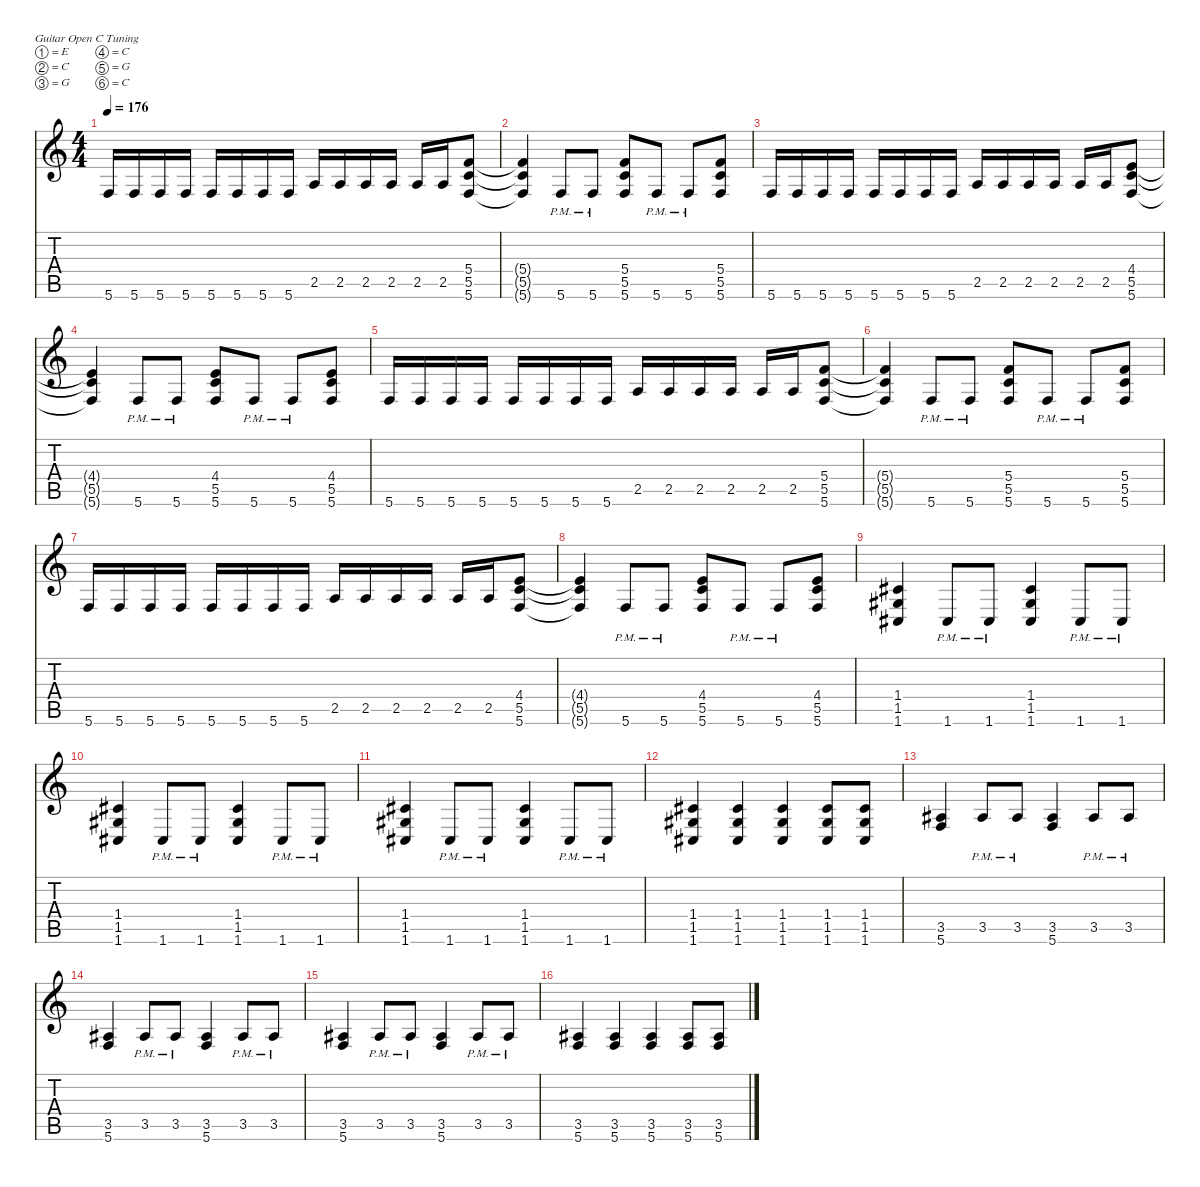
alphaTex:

\defaultSystemsLayout 4
\hideDynamics
\bracketExtendMode nobrackets
\singleTrackTrackNamePolicy hidden
\multiTrackTrackNamePolicy hidden
\firstSystemTrackNameMode fullname
\firstSystemTrackNameOrientation horizontal
\otherSystemsTrackNameOrientation horizontal
\track ("Guitar 1" "dist.guit.") {mute instrument distortionguitar}
\staff {score tabs}
\tuning (E4 C4 G3 C3 G2 C2)
\ts (4 4)
\tempo 176
\clef g2
\ks c
5.6.16{dy f beam Up} 5.6.16{beam Up} 5.6.16{beam Up} 5.6.16{beam Up} 5.6.16{beam Up} 5.6.16{beam Up} 5.6.16{beam Up} 5.6.16{beam Up} 2.5.16{beam Up} 2.5.16{beam Up} 2.5.16{beam Up} 2.5.16{beam Up} 2.5.16{beam Up} 2.5.16{beam Up} (5.4 5.5 5.6).8{beam Up} |
(5.4{t} 5.5{t} 5.6{t}).4{dy mf beam Up} 5.6{pm}.8{dy f beam Up} 5.6{pm}.8{beam Up} (5.4 5.5 5.6).8{beam Up} 5.6{pm}.8{beam Up} 5.6{pm}.8{beam Up} (5.4 5.5 5.6).8{beam Up} |
5.6.16{beam Up} 5.6.16{beam Up} 5.6.16{beam Up} 5.6.16{beam Up} 5.6.16{beam Up} 5.6.16{beam Up} 5.6.16{beam Up} 5.6.16{beam Up} 2.5.16{beam Up} 2.5.16{beam Up} 2.5.16{beam Up} 2.5.16{beam Up} 2.5.16{beam Up} 2.5.16{beam Up} (4.4 5.5 5.6).8{beam Up} |
(4.4{t} 5.5{t} 5.6{t}).4{dy mf beam Up} 5.6{pm}.8{dy f beam Up} 5.6{pm}.8{beam Up} (4.4 5.5 5.6).8{beam Up} 5.6{pm}.8{beam Up} 5.6{pm}.8{beam Up} (4.4 5.5 5.6).8{beam Up} |
5.6.16{beam Up} 5.6.16{beam Up} 5.6.16{beam Up} 5.6.16{beam Up} 5.6.16{beam Up} 5.6.16{beam Up} 5.6.16{beam Up} 5.6.16{beam Up} 2.5.16{beam Up} 2.5.16{beam Up} 2.5.16{beam Up} 2.5.16{beam Up} 2.5.16{beam Up} 2.5.16{beam Up} (5.4 5.5 5.6).8{beam Up} |
(5.4{t} 5.5{t} 5.6{t}).4{dy mf beam Up} 5.6{pm}.8{dy f beam Up} 5.6{pm}.8{beam Up} (5.4 5.5 5.6).8{beam Up} 5.6{pm}.8{beam Up} 5.6{pm}.8{beam Up} (5.4 5.5 5.6).8{beam Up} |
5.6.16{beam Up} 5.6.16{beam Up} 5.6.16{beam Up} 5.6.16{beam Up} 5.6.16{beam Up} 5.6.16{beam Up} 5.6.16{beam Up} 5.6.16{beam Up} 2.5.16{beam Up} 2.5.16{beam Up} 2.5.16{beam Up} 2.5.16{beam Up} 2.5.16{beam Up} 2.5.16{beam Up} (4.4 5.5 5.6).8{beam Up} |
(4.4{t} 5.5{t} 5.6{t}).4{dy mf beam Up} 5.6{pm}.8{dy f beam Up} 5.6{pm}.8{beam Up} (4.4 5.5 5.6).8{beam Up} 5.6{pm}.8{beam Up} 5.6{pm}.8{beam Up} (4.4 5.5 5.6).8{beam Up} |
(1.4{acc #} 1.5{acc #} 1.6{acc #}).4{beam Up} 1.6{pm acc #}.8{beam Up} 1.6{pm acc #}.8{beam Up} (1.4{acc #} 1.5{acc #} 1.6{acc #}).4{beam Up} 1.6{pm acc #}.8{beam Up} 1.6{pm acc #}.8{beam Up} |
(1.4{acc #} 1.5{acc #} 1.6{acc #}).4{beam Up} 1.6{pm acc #}.8{beam Up} 1.6{pm acc #}.8{beam Up} (1.4{acc #} 1.5{acc #} 1.6{acc #}).4{beam Up} 1.6{pm acc #}.8{beam Up} 1.6{pm acc #}.8{beam Up} |
(1.4{acc #} 1.5{acc #} 1.6{acc #}).4{beam Up} 1.6{pm acc #}.8{beam Up} 1.6{pm acc #}.8{beam Up} (1.4{acc #} 1.5{acc #} 1.6{acc #}).4{beam Up} 1.6{pm acc #}.8{beam Up} 1.6{pm acc #}.8{beam Up} |
(1.4{acc #} 1.5{acc #} 1.6{acc #}).4{beam Up} (1.4{acc #} 1.5{acc #} 1.6{acc #}).4{beam Up} (1.4{acc #} 1.5{acc #} 1.6{acc #}).4{beam Up} (1.4{acc #} 1.5{acc #} 1.6{acc #}).8{beam Up} (1.4{acc #} 1.5{acc #} 1.6{acc #}).8{beam Up} |
(3.5{acc #} 5.6).4{beam Up} 3.5{pm acc #}.8{beam Up} 3.5{pm acc #}.8{beam Up} (3.5{acc #} 5.6).4{beam Up} 3.5{pm acc #}.8{beam Up} 3.5{pm acc #}.8{beam Up} |
(3.5{acc #} 5.6).4{beam Up} 3.5{pm acc #}.8{beam Up} 3.5{pm acc #}.8{beam Up} (3.5{acc #} 5.6).4{beam Up} 3.5{pm acc #}.8{beam Up} 3.5{pm acc #}.8{beam Up} |
(3.5{acc #} 5.6).4{beam Up} 3.5{pm acc #}.8{beam Up} 3.5{pm acc #}.8{beam Up} (3.5{acc #} 5.6).4{beam Up} 3.5{pm acc #}.8{beam Up} 3.5{pm acc #}.8{beam Up} |
(3.5{acc #} 5.6).4{beam Up} (3.5{acc #} 5.6).4{beam Up} (3.5{acc #} 5.6).4{beam Up} (3.5{acc #} 5.6).8{beam Up} (3.5{acc #} 5.6).8{beam Up}
